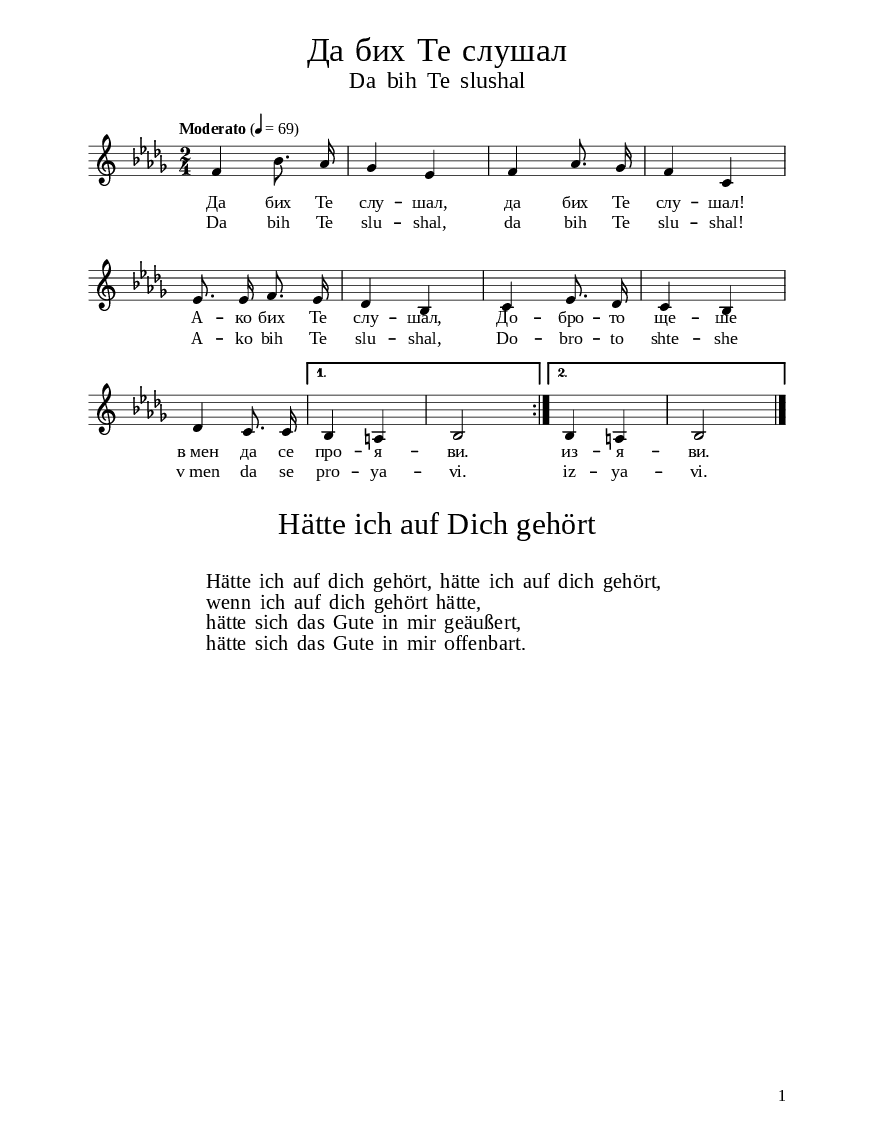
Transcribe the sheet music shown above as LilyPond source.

\version "2.20.0"

\paper {
  #(set-paper-size "a5")
}

\bookpart {
  \paper {
    print-all-headers = ##t
    print-page-number = ##t
    print-first-page-number = ##t

    % put page numbers on the bottom
    oddHeaderMarkup = \markup ""
    evenHeaderMarkup = \markup ""
    oddFooterMarkup = \markup
    \fill-line {
      ""
      \on-the-fly #print-page-number-check-first \fromproperty #'page:page-number-string
    }
    evenFooterMarkup = \markup
    \fill-line {
      \on-the-fly #print-page-number-check-first \fromproperty #'page:page-number-string
      ""
    }

    left-margin = 1.5\cm
    right-margin = 1.5\cm
    top-margin = 1.6\cm
    bottom-margin = 1.2\cm
    ragged-bottom = ##t % do not spread the staves to fill the whole vertical space

    % change lyrics and titles font (affects notes also)
    fonts =
    #(make-pango-font-tree
      "Times New Roman"
      "DejaVu Sans"
      "DejaVu Sans Mono"
      (/ (* staff-height pt) 3.6))

    % change distance between staves
    system-system-spacing =
    #'((basic-distance . 12)
       (minimum-distance . 6)
       (padding . 1)
       (stretchability . 12))
  }

  \header {
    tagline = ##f
  }

  \score{
    \layout {
      indent = 0.0\cm % remove first line indentation
      %ragged-last = ##t % do not spread last line to fill the whole space
      \context {
        \Score
        \omit BarNumber %remove bar numbers
      } % context

      \context {
        % change staff size
        \Staff
        fontSize = #+0 % affects notes size only
        \override StaffSymbol #'staff-space = #(magstep -3)
        \override StaffSymbol #'thickness = #0.5
        \override BarLine #'hair-thickness = #1
        %\override StaffSymbol #'ledger-line-thickness = #'(0 . 0)
      }

      \context {
        % adjust space between staff and lyrics and between the two lyric lines
        \Lyrics
        \override VerticalAxisGroup.nonstaff-relatedstaff-spacing = #'((basic-distance . 4.5))
        \override VerticalAxisGroup.nonstaff-nonstaff-spacing = #'((minimum-distance . 2))
      }
    } % layout

    \new Voice \absolute {
      \clef treble
      \key bes \minor
      \time 2/4
      \tempo \markup {
        % make tempo note smaller
        \concat {
          "Moderato " \normal-text { "(" }
          \teeny \general-align #Y #DOWN \note #"4" #0.8
          \normal-text { " = 69)" }
        }
      }
      \autoBeamOff
      \repeat volta 2 {
        f'4 bes'8. as'16 | % 2
        ges'4 es'4 | % 3
        f'4 as'8. ges'16 | % 4
        f'4 c'4 \break | % 5
        es'8. es'16 f'8. es'16 | % 6
        des'4 bes4 | % 7
        c'4 es'8. des'16 | % 8
        c'4 bes4 \break | % 9
        des'4 c'8. c'16 |}
      \alternative {
        {  bes4 a4 | % 11
        bes2}
        {  bes4 a4 | % 11
        bes2 \bar "|." }
      }


    }

    \addlyrics {Да бих Те
  слу -- шал, да бих Те слу -- шал! А -- ко бих
  Те слу -- шал, До -- бро -- то ще -- ше в_мен да
  се про -- я -- ви. из -- я -- ви.}
    \addlyrics {Da bih Te
  slu -- shal, da bih Te slu -- shal! A -- ko bih
  Te slu -- shal, Do -- bro -- to shte -- she v_men da
  se pro -- ya -- vi. iz -- ya -- vi.}

    \header {
      title = \markup \column \normal-text \fontsize #2.5 {
        \center-align
        \line { Да бих Тe слушал }
        \vspace #-0.6
        \center-align
        \line \fontsize #-3 { Da bih Te slushal }
        \vspace #-0.8
        \center-align
        \line \fontsize #-3 { " " }
      }
    }

    \midi{}

  } % score

 

  % include foreign translation(s) of the song
  \version "2.20.0"

\markup \fill-line { \fontsize #6 "Hätte ich auf Dich gehört" }
\markup \null
\markup \null
\markup \fontsize #+2.5 {
  \hspace #10
  \override #'(baseline-skip . 2)

  \column {
    \line { " " }

\line { " " Hätte ich auf dich gehört, hätte ich auf dich gehört,}

\line { " " wenn ich auf dich gehört hätte,}

\line { " " hätte sich das Gute in mir geäußert, }

\line { " " hätte sich das Gute in mir offenbart.}

  }
}


} % bookpart
